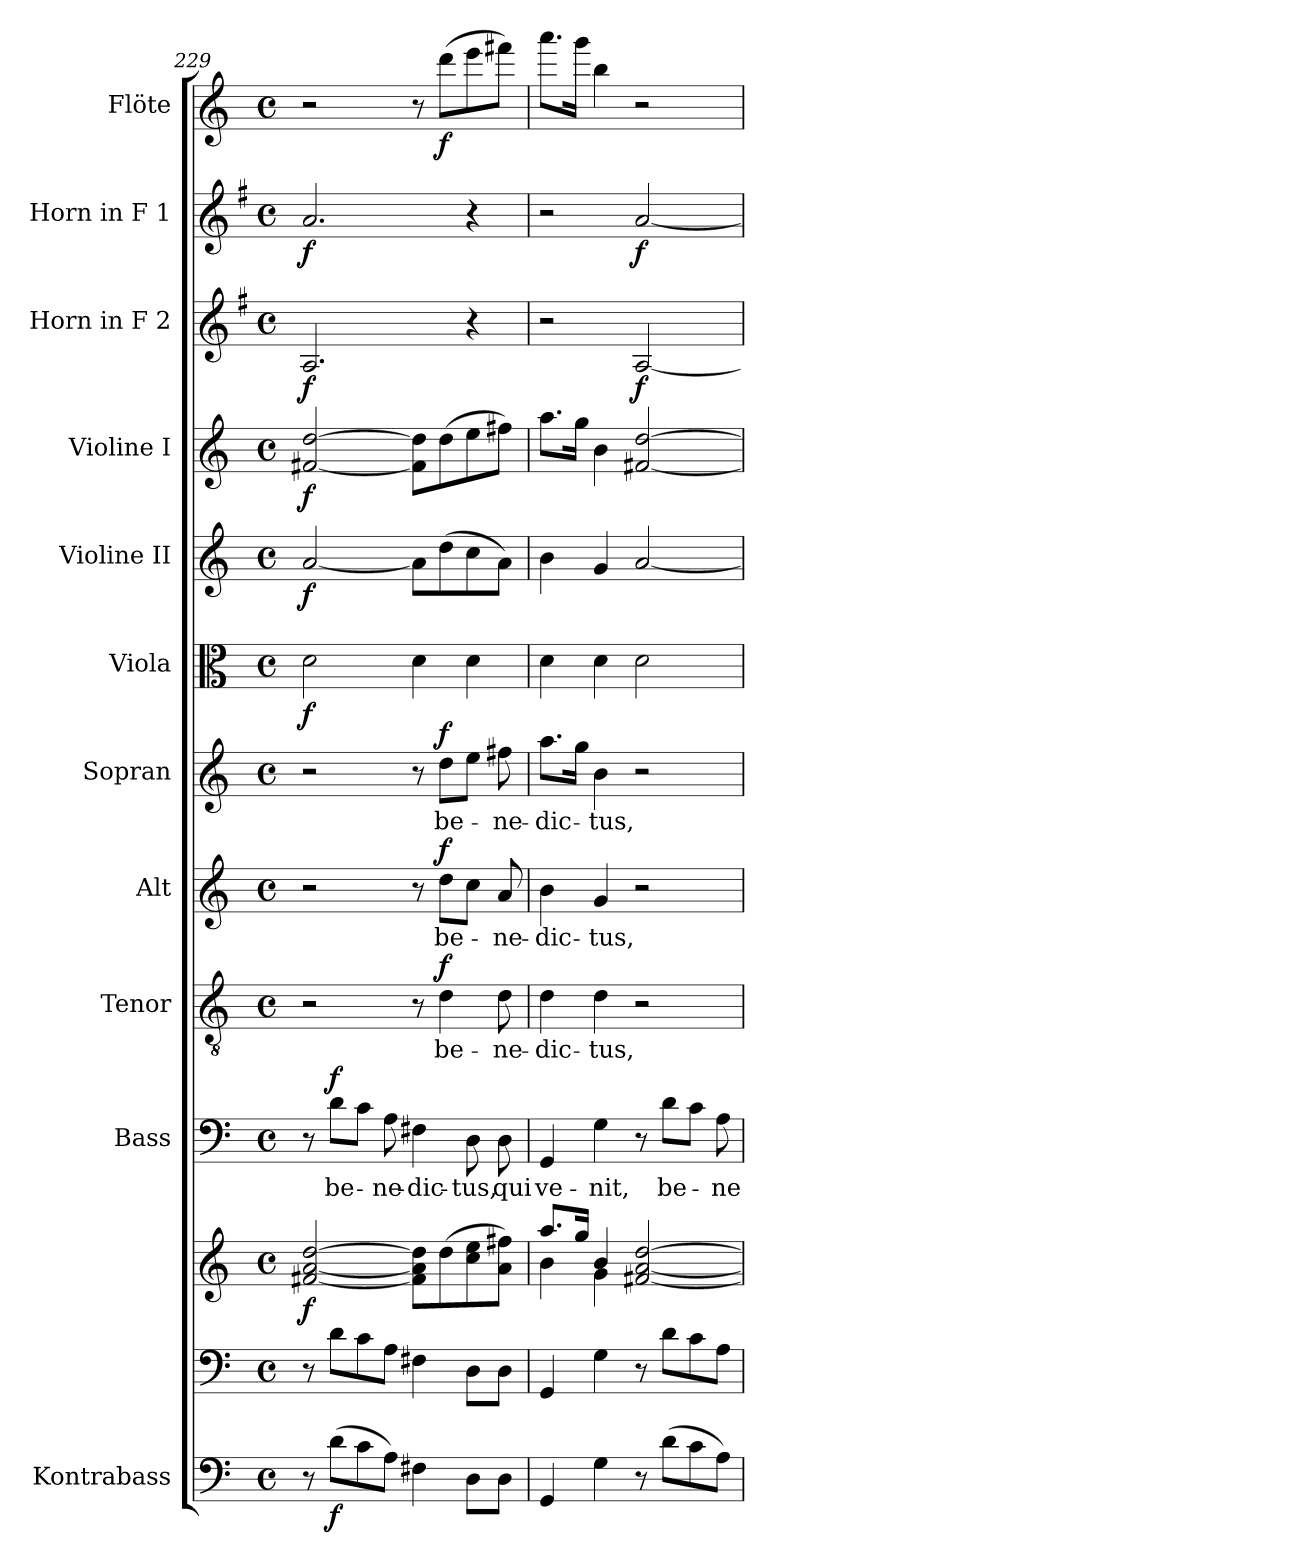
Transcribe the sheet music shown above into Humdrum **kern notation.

**kern	**dynam	**kern	**kern	**dynam	**kern	**text	**dynam	**kern	**text	**dynam	**kern	**text	**dynam	**kern	**text	**dynam	**kern	**dynam	**kern	**dynam	**kern	**dynam	**kern	**dynam	**kern	**dynam	**kern	**dynam
*part12	*part12	*part11	*part11	*part11	*part10	*part10	*part10	*part9	*part9	*part9	*part8	*part8	*part8	*part7	*part7	*part7	*part6	*part6	*part5	*part5	*part4	*part4	*part3	*part3	*part2	*part2	*part1	*part1
*staff13	*staff13	*staff12	*staff11	*staff11/12	*staff10	*staff10	*staff10	*staff9	*staff9	*staff9	*staff8	*staff8	*staff8	*staff7	*staff7	*staff7	*staff6	*staff6	*staff5	*staff5	*staff4	*staff4	*staff3	*staff3	*staff2	*staff2	*staff1	*staff1
*I"Kontrabass	*	*	*	*	*I"Bass	*	*	*I"Tenor	*	*	*I"Alt	*	*	*I"Sopran	*	*	*I"Viola	*	*I"Violine II	*	*I"Violine I	*	*I"Horn in F 2	*	*I"Horn in F 1	*	*I"Flöte	*
*I'Kb.	*	*	*	*	*I'B.	*	*	*I'T.	*	*	*I'A.	*	*	*I'S.	*	*	*I'Vla.	*	*I'Vl. II	*	*I'Vl. I	*	*	*	*	*	*I'Fl.	*
*clefF4	*	*clefF4	*clefG2	*	*clefF4	*	*	*clefGv2	*	*	*clefG2	*	*	*clefG2	*	*	*clefC3	*	*clefG2	*	*clefG2	*	*clefG2	*	*clefG2	*	*clefG2	*
*ITrd7c12	*	*	*	*	*	*	*	*	*	*	*	*	*	*	*	*	*	*	*	*	*	*	*ITrd4c7	*	*ITrd4c7	*	*	*
*k[]	*	*k[]	*k[]	*	*k[]	*	*	*k[]	*	*	*k[]	*	*	*k[]	*	*	*k[]	*	*k[]	*	*k[]	*	*k[]	*	*k[]	*	*k[]	*
*C:	*	*C:	*C:	*	*C:	*	*	*C:	*	*	*C:	*	*	*C:	*	*	*C:	*	*C:	*	*C:	*	*C:	*	*C:	*	*C:	*
*M4/4	*	*M4/4	*M4/4	*	*M4/4	*	*	*M4/4	*	*	*M4/4	*	*	*M4/4	*	*	*M4/4	*	*M4/4	*	*M4/4	*	*M4/4	*	*M4/4	*	*M4/4	*
*met(c)	*	*met(c)	*met(c)	*	*met(c)	*	*	*met(c)	*	*	*met(c)	*	*	*met(c)	*	*	*met(c)	*	*met(c)	*	*met(c)	*	*met(c)	*	*met(c)	*	*met(c)	*
=229	=229	=229	=229	=229	=229	=229	=229	=229	=229	=229	=229	=229	=229	=229	=229	=229	=229	=229	=229	=229	=229	=229	=229	=229	=229	=229	=229	=229
!	!	!	!	!LO:DY:b	!	!	!	!	!	!	!	!	!	!	!	!	!	!LO:DY:b	!	!LO:DY:b	!	!LO:DY:b	!	!LO:DY:b	!	!LO:DY:b	!	!
8r	.	8r	[2f#X/ [2a/ [2dd/	f	8r	.	.	2r	.	.	2r	.	.	2r	.	.	2d\	f	[2a/	f	[2f#X/ [2dd/	f	2.D/	f	2.d/	f	2r	.
!	!LO:DY:b	!	!	!	!	!LO:LY:b	!LO:DY:a	!	!	!	!	!	!	!	!	!	!	!	!	!	!	!	!	!	!	!	!	!
(>8D\L	f	8d\L	.	.	8d\L	be-	f	.	.	.	.	.	.	.	.	.	.	.	.	.	.	.	.	.	.	.	.	.
8C\	.	8c\	.	.	8c\J	.	.	.	.	.	.	.	.	.	.	.	.	.	.	.	.	.	.	.	.	.	.	.
!	!	!	!	!	!	!LO:LY:b	!	!	!	!	!	!	!	!	!	!	!	!	!	!	!	!	!	!	!	!	!	!
8AA\J)	.	8A\J	.	.	8A\	-ne-	.	.	.	.	.	.	.	.	.	.	.	.	.	.	.	.	.	.	.	.	.	.
!	!	!	!	!	!	!LO:LY:b	!	!	!	!	!	!	!	!	!	!	!	!	!	!	!	!	!	!	!	!	!	!
4FF#X\	.	4F#X\	8f#\] 8a\] 8dd\]L	.	4F#X\	-dic-	.	8r	.	.	8r	.	.	8r	.	.	4d\	.	8a\L]	.	8f#\] 8dd\]L	.	.	.	.	.	8r	.
!	!	!	!	!	!	!	!	!	!LO:LY:b	!LO:DY:a	!	!LO:LY:b	!LO:DY:a	!	!LO:LY:b	!LO:DY:a	!	!	!	!	!	!	!	!	!	!	!	!LO:DY:b
.	.	.	(>8dd\	.	.	.	.	4d\	be-	f	8dd\L	be-	f	8dd\L	be-	f	.	.	(>8dd\	.	(>8dd\	.	.	.	.	.	(>8ddd\L	f
!	!	!	!	!	!	!LO:LY:b	!	!	!	!	!	!	!	!	!	!	!	!	!	!	!	!	!	!	!	!	!	!
8DD\L	.	8D\L	8cc\ 8ee\	.	8D\	-tus,	.	.	.	.	8cc\J	.	.	8ee\J	.	.	4d\	.	8cc\	.	8ee\	.	4r	.	4r	.	8eee\	.
!	!	!	!	!	!	!LO:LY:b	!	!	!LO:LY:b	!	!	!LO:LY:b	!	!	!LO:LY:b	!	!	!	!	!	!	!	!	!	!	!	!	!
8DD\J	.	8D\J	8a\ 8ff#X\J)	.	8D\	qui	.	8d\	-ne-	.	8a/	-ne-	.	8ff#X\	-ne-	.	.	.	8a\J)	.	8ff#X\J)	.	.	.	.	.	8fff#X\J)	.
=230	=230	=230	=230	=230	=230	=230	=230	=230	=230	=230	=230	=230	=230	=230	=230	=230	=230	=230	=230	=230	=230	=230	=230	=230	=230	=230	=230	=230
*	*	*	*^	*	*	*	*	*	*	*	*	*	*	*	*	*	*	*	*	*	*	*	*	*	*	*	*	*
!	!	!	!	!	!	!	!LO:LY:b	!	!	!LO:LY:b	!	!	!LO:LY:b	!	!	!LO:LY:b	!	!	!	!	!	!	!	!	!	!	!	!	!
4GGG/	.	4GG/	8.aa/L	4b\	.	4GG/	ve-	.	4d\	-dic-	.	4b\	-dic-	.	8.aa\L	-dic-	.	4d\	.	4b\	.	8.aa\L	.	2r	.	2r	.	8.aaa\L	.
.	.	.	16gg/Jk	.	.	.	.	.	.	.	.	.	.	.	16gg\Jk	.	.	.	.	.	.	16gg\Jk	.	.	.	.	.	16ggg\Jk	.
!	!	!	!	!	!	!	!LO:LY:b	!	!	!LO:LY:b	!	!	!LO:LY:b	!	!	!LO:LY:b	!	!	!	!	!	!	!	!	!	!	!	!	!
4GG\	.	4G\	4b/	4g\	.	4G\	-nit,	.	4d\	-tus,	.	4g/	-tus,	.	4b\	-tus,	.	4d\	.	4g/	.	4b\	.	.	.	.	.	4bb\	.
!	!	!	!	!	!	!	!	!	!	!	!	!	!	!	!	!	!	!	!	!	!	!	!	!	!LO:DY:b	!	!LO:DY:b	!	!
8r	.	8r	[<2f#X/ [>2a/ [>2dd/	2ryy	.	8r	.	.	2r	.	.	2r	.	.	2r	.	.	2d\	.	[2a/	.	[2f#X/ [2dd/	.	[2D/	f	[2d/	f	2r	.
!	!	!	!	!	!	!	!LO:LY:b	!	!	!	!	!	!	!	!	!	!	!	!	!	!	!	!	!	!	!	!	!	!
(>8D\L	.	8d\L	.	.	.	8d\L	be-	.	.	.	.	.	.	.	.	.	.	.	.	.	.	.	.	.	.	.	.	.	.
8C\	.	8c\	.	.	.	8c\J	.	.	.	.	.	.	.	.	.	.	.	.	.	.	.	.	.	.	.	.	.	.	.
!	!	!	!	!	!	!	!LO:LY:b	!	!	!	!	!	!	!	!	!	!	!	!	!	!	!	!	!	!	!	!	!	!
8AA\J)	.	8A\J	.	.	.	8A\	-ne-	.	.	.	.	.	.	.	.	.	.	.	.	.	.	.	.	.	.	.	.	.	.
*	*	*	*v	*v	*	*	*	*	*	*	*	*	*	*	*	*	*	*	*	*	*	*	*	*	*	*	*	*	*
=	=	=	=	=	=	=	=	=	=	=	=	=	=	=	=	=	=	=	=	=	=	=	=	=	=	=	=	=
*-	*-	*-	*-	*-	*-	*-	*-	*-	*-	*-	*-	*-	*-	*-	*-	*-	*-	*-	*-	*-	*-	*-	*-	*-	*-	*-	*-	*-
